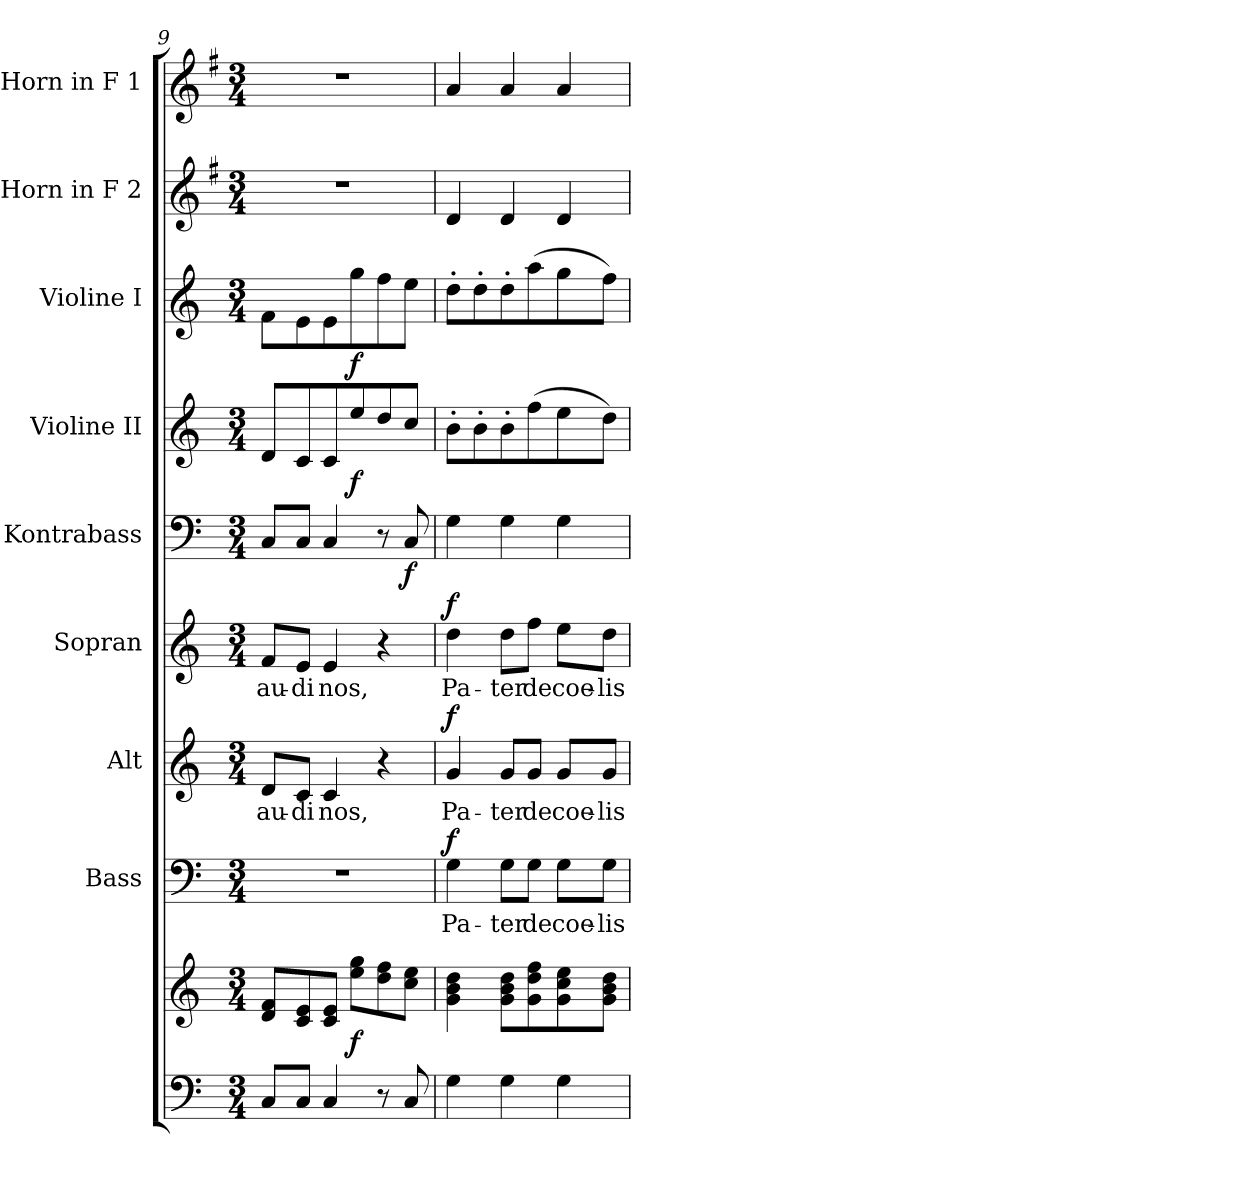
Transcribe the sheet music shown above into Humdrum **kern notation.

**kern	**kern	**dynam	**kern	**text	**dynam	**kern	**text	**dynam	**kern	**text	**dynam	**kern	**dynam	**kern	**dynam	**kern	**dynam	**kern	**kern
*part9	*part9	*part9	*part8	*part8	*part8	*part7	*part7	*part7	*part6	*part6	*part6	*part5	*part5	*part4	*part4	*part3	*part3	*part2	*part1
*staff10	*staff9	*staff9/10	*staff8	*staff8	*staff8	*staff7	*staff7	*staff7	*staff6	*staff6	*staff6	*staff5	*staff5	*staff4	*staff4	*staff3	*staff3	*staff2	*staff1
*	*	*	*I"Bass	*	*	*I"Alt	*	*	*I"Sopran	*	*	*I"Kontrabass	*	*I"Violine II	*	*I"Violine I	*	*I"Horn in F 2	*I"Horn in F 1
*	*	*	*I'B.	*	*	*I'A.	*	*	*I'S.	*	*	*I'Kb.	*	*I'Vl. II	*	*I'Vl. I	*	*I'Hrn. 2	*I'Hrn. 1
!!LO:PB:g=z
*clefF4	*clefG2	*	*clefF4	*	*	*clefG2	*	*	*clefG2	*	*	*clefF4	*	*clefG2	*	*clefG2	*	*clefG2	*clefG2
*	*	*	*	*	*	*	*	*	*	*	*	*ITrd7c12	*	*	*	*	*	*ITrd4c7	*ITrd4c7
*k[]	*k[]	*	*k[]	*	*	*k[]	*	*	*k[]	*	*	*k[]	*	*k[]	*	*k[]	*	*k[]	*k[]
*C:	*C:	*	*C:	*	*	*C:	*	*	*C:	*	*	*C:	*	*C:	*	*C:	*	*C:	*C:
*M3/4	*M3/4	*	*M3/4	*	*	*M3/4	*	*	*M3/4	*	*	*M3/4	*	*M3/4	*	*M3/4	*	*M3/4	*M3/4
=9	=9	=9	=9	=9	=9	=9	=9	=9	=9	=9	=9	=9	=9	=9	=9	=9	=9	=9	=9
!	!	!	!	!	!	!	!LO:LY:b	!	!	!LO:LY:b	!	!	!	!	!	!	!	!	!
8C/L	8d/ 8f/L	.	2.r	.	.	8d/L	-au-	.	8f/L	-au-	.	8CC/L	.	8d/L	.	8f\L	.	2.r	2.r
!	!	!	!	!	!	!	!LO:LY:b	!	!	!LO:LY:b	!	!	!	!	!	!	!	!	!
8C/J	8c/ 8e/	.	.	.	.	8c/J	-di	.	8e/J	-di	.	8CC/J	.	8c/	.	8e\	.	.	.
!	!	!	!	!	!	!	!LO:LY:b	!	!	!LO:LY:b	!	!	!	!	!	!	!	!	!
4C/	8c/ 8e/J	.	.	.	.	4c/	nos,	.	4e/	nos,	.	4CC/	.	8c/	.	8e\	.	.	.
!	!	!LO:DY:b	!	!	!	!	!	!	!	!	!	!	!	!	!LO:DY:b	!	!LO:DY:b	!	!
.	8ee\ 8gg\L	f	.	.	.	.	.	.	.	.	.	.	.	8ee/	f	8gg\	f	.	.
8r	8dd\ 8ff\	.	.	.	.	4r	.	.	4r	.	.	8r	.	8dd/	.	8ff\	.	.	.
!	!	!	!	!	!	!	!	!	!	!	!	!	!LO:DY:b	!	!	!	!	!	!
8C/	8cc\ 8ee\J	.	.	.	.	.	.	.	.	.	.	8CC/	f	8cc/J	.	8ee\J	.	.	.
=10	=10	=10	=10	=10	=10	=10	=10	=10	=10	=10	=10	=10	=10	=10	=10	=10	=10	=10	=10
!	!	!	!	!LO:LY:b	!LO:DY:a	!	!LO:LY:b	!LO:DY:a	!	!LO:LY:b	!LO:DY:a	!	!	!	!	!	!	!	!
4G\	4g\ 4b\ 4dd\	.	4G\	Pa-	f	4g/	Pa-	f	4dd\	Pa-	f	4GG\	.	8b'>\L	.	8dd'>\L	.	4G/	4d/
.	.	.	.	.	.	.	.	.	.	.	.	.	.	8b'>\	.	8dd'>\	.	.	.
!	!	!	!	!LO:LY:b	!	!	!LO:LY:b	!	!	!LO:LY:b	!	!	!	!	!	!	!	!	!
4G\	8g\ 8b\ 8dd\L	.	8G\L	-ter	.	8g/L	-ter	.	8dd\L	-ter	.	4GG\	.	8b'>\	.	8dd'>\	.	4G/	4d/
!	!	!	!	!LO:LY:b	!	!	!LO:LY:b	!	!	!LO:LY:b	!	!	!	!	!	!	!	!	!
.	8g\ 8dd\ 8ff\	.	8G\J	de	.	8g/J	de	.	8ff\J	de	.	.	.	(>8ff\	.	(>8aa\	.	.	.
!	!	!	!	!LO:LY:b	!	!	!LO:LY:b	!	!	!LO:LY:b	!	!	!	!	!	!	!	!	!
4G\	8g\ 8cc\ 8ee\	.	8G\L	coe-	.	8g/L	coe-	.	8ee\L	coe-	.	4GG\	.	8ee\	.	8gg\	.	4G/	4d/
!	!	!	!	!LO:LY:b	!	!	!LO:LY:b	!	!	!LO:LY:b	!	!	!	!	!	!	!	!	!
.	8g\ 8b\ 8dd\J	.	8G\J	-lis	.	8g/J	-lis	.	8dd\J	-lis	.	.	.	8dd\J)	.	8ff\J)	.	.	.
=	=	=	=	=	=	=	=	=	=	=	=	=	=	=	=	=	=	=	=
*-	*-	*-	*-	*-	*-	*-	*-	*-	*-	*-	*-	*-	*-	*-	*-	*-	*-	*-	*-
